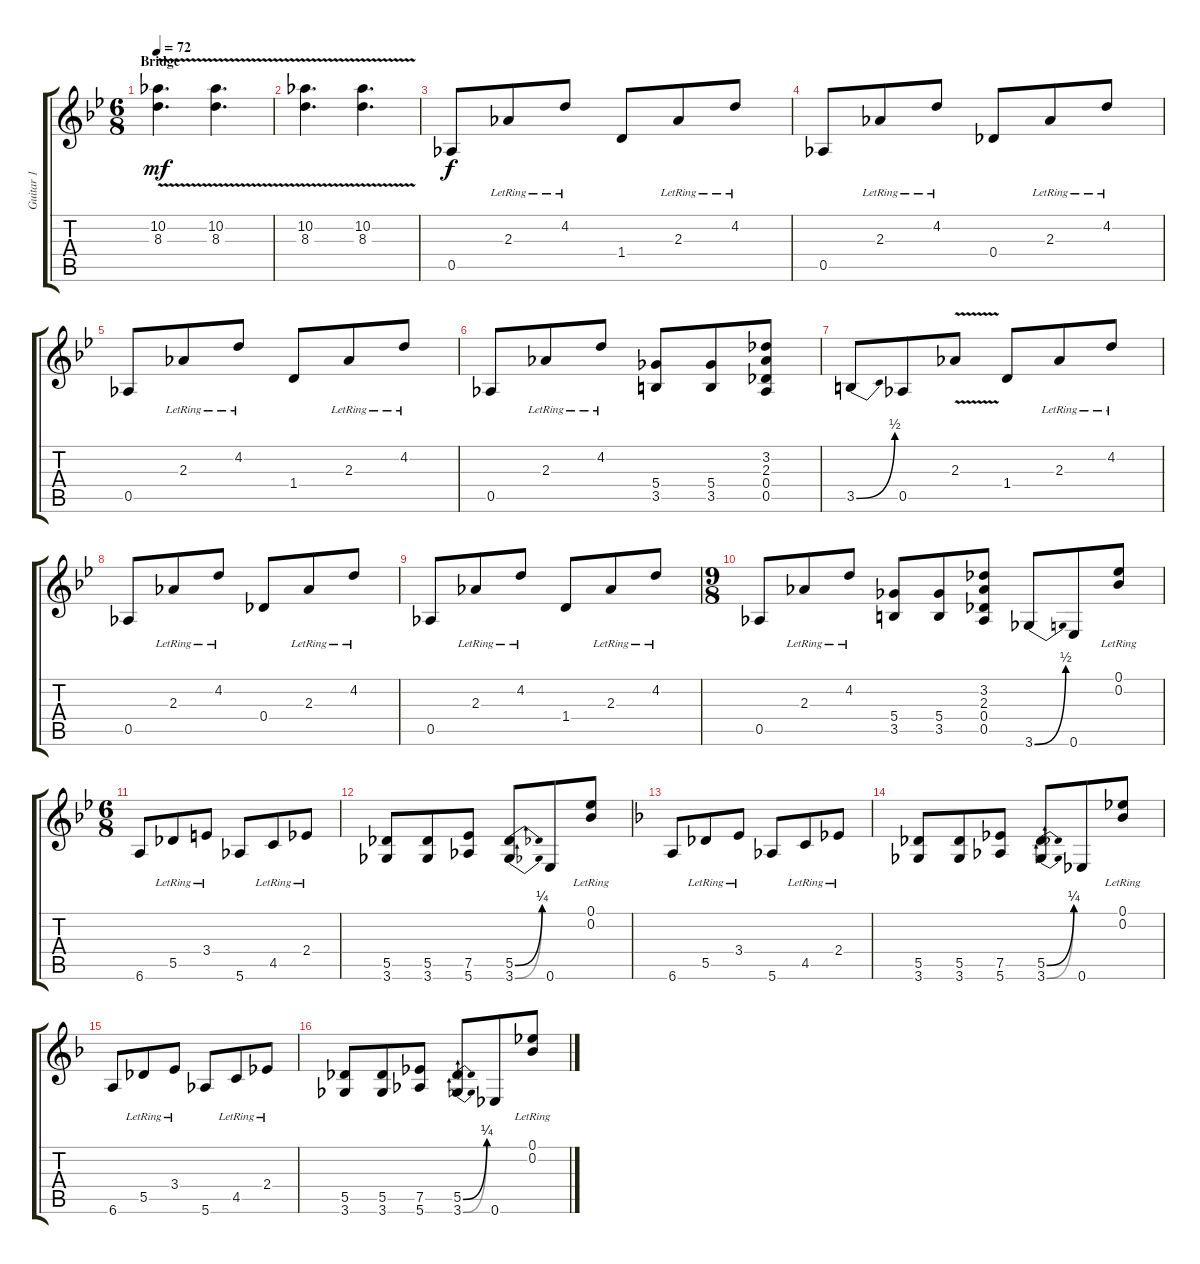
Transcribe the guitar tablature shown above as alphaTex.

\track ("Guitar 1" "Guitar 1") {instrument electricguitarclean}
\staff {score tabs}
\tuning (Eb4 Bb3 Gb3 Db3 Ab2 Eb2) {hide}
\ts (6 8)
\section ("" "Bridge")
\tempo 72
\clef g2
\ks bb
(10.2{v} 8.3{v}).4{d dy mf} (10.2{v} 8.3{v}).4{d} |
(10.2{v} 8.3{v}).4{d} (10.2{v} 8.3{v}).4{d} |
0.5.8{dy f} 2.3{lr}.8 4.2{lr}.8 1.4.8 2.3{lr}.8 4.2{lr}.8 |
0.5.8 2.3{lr}.8 4.2{lr}.8 0.4.8 2.3{lr}.8 4.2{lr}.8 |
0.5.8 2.3{lr}.8 4.2{lr}.8 1.4.8 2.3{lr}.8 4.2{lr}.8 |
0.5.8 2.3{lr}.8 4.2{lr}.8 (5.4 3.5).8 (5.4 3.5).8 (3.2 2.3 0.4 0.5).8 |
3.5{be (bend 0 0 60 2)}.8 0.5.8 2.3{v}.8 1.4.8 2.3{lr}.8 4.2{lr}.8 |
0.5.8 2.3{lr}.8 4.2{lr}.8 0.4.8 2.3{lr}.8 4.2{lr}.8 |
0.5.8 2.3{lr}.8 4.2{lr}.8 1.4.8 2.3{lr}.8 4.2{lr}.8 |
\ts (9 8)
0.5.8 2.3{lr}.8 4.2{lr}.8 (5.4 3.5).8 (5.4 3.5).8 (3.2 2.3 0.4 0.5).8 3.6{be (bend 0 0 60 2)}.8 0.6.8 (0.1{lr} 0.2{lr}).8 |
\ts (6 8)
6.6.8 5.5{lr}.8 3.4{lr}.8 5.6.8 4.5{lr}.8 2.4{lr}.8 |
(5.5 3.6).8 (5.5 3.6).8 (7.5 5.6).8 (5.5{be (bend 0 0 60 1)} 3.6{be (bend 0 0 60 1)}).8 0.6.8 (0.1{lr} 0.2{lr}).8 |
\ks f
6.6.8 5.5{lr}.8 3.4{lr}.8 5.6.8 4.5{lr}.8 2.4{lr}.8 |
(5.5 3.6).8 (5.5 3.6).8 (7.5 5.6).8 (5.5{be (bend 0 0 60 1)} 3.6{be (bend 0 0 60 1)}).8 0.6.8 (0.1{lr} 0.2{lr}).8 |
6.6.8 5.5{lr}.8 3.4{lr}.8 5.6.8 4.5{lr}.8 2.4{lr}.8 |
(5.5 3.6).8 (5.5 3.6).8 (7.5 5.6).8 (5.5{be (bend 0 0 60 1)} 3.6{be (bend 0 0 60 1)}).8 0.6.8 (0.1{lr} 0.2{lr}).8
